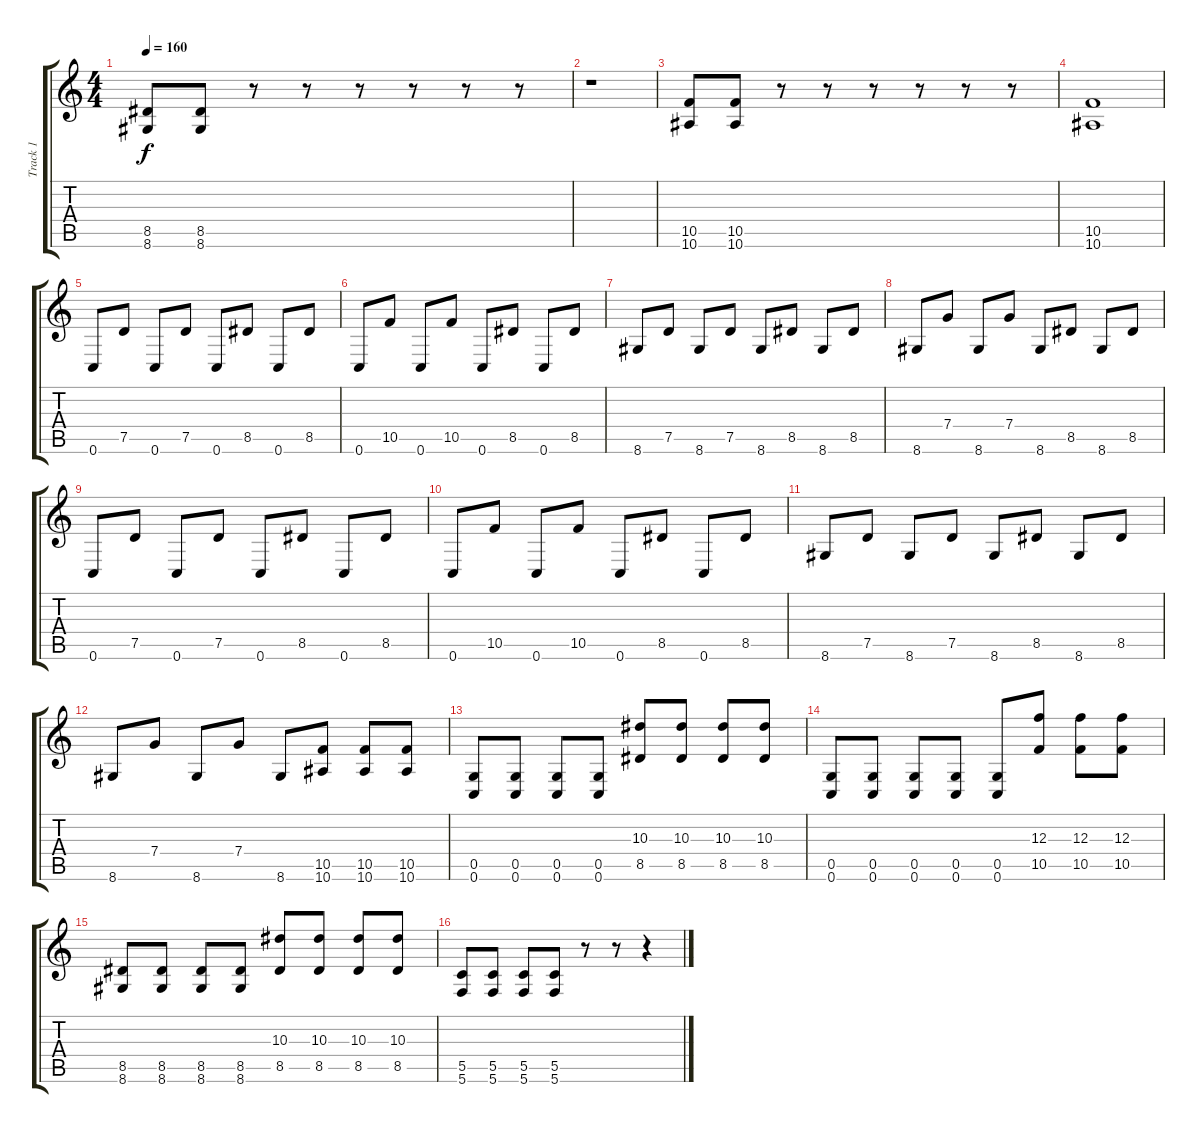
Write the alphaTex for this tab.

\track ("Track 1" "Track 1") {instrument distortionguitar}
\staff {score tabs}
\tuning (D4 A3 F3 C3 G2 C2) {hide}
\ts (4 4)
\tempo 160
\clef g2
\ks c
(8.5 8.6).8{dy f} (8.5 8.6).8 r.8 r.8 r.8 r.8 r.8 r.8 |
r.1 |
(10.5 10.6).8 (10.5 10.6).8 r.8 r.8 r.8 r.8 r.8 r.8 |
(10.5 10.6).1 |
0.6.8 7.5.8 0.6.8 7.5.8 0.6.8 8.5.8 0.6.8 8.5.8 |
0.6.8 10.5.8 0.6.8 10.5.8 0.6.8 8.5.8 0.6.8 8.5.8 |
8.6.8 7.5.8 8.6.8 7.5.8 8.6.8 8.5.8 8.6.8 8.5.8 |
8.6.8 7.4.8 8.6.8 7.4.8 8.6.8 8.5.8 8.6.8 8.5.8 |
0.6.8 7.5.8 0.6.8 7.5.8 0.6.8 8.5.8 0.6.8 8.5.8 |
0.6.8 10.5.8 0.6.8 10.5.8 0.6.8 8.5.8 0.6.8 8.5.8 |
8.6.8 7.5.8 8.6.8 7.5.8 8.6.8 8.5.8 8.6.8 8.5.8 |
8.6.8 7.4.8 8.6.8 7.4.8 8.6.8 (10.5 10.6).8 (10.5 10.6).8 (10.5 10.6).8 |
(0.5 0.6).8 (0.5 0.6).8 (0.5 0.6).8 (0.5 0.6).8 (10.3 8.5).8 (10.3 8.5).8 (10.3 8.5).8 (10.3 8.5).8 |
(0.5 0.6).8 (0.5 0.6).8 (0.5 0.6).8 (0.5 0.6).8 (0.5 0.6).8 (12.3 10.5).8 (12.3 10.5).8 (12.3 10.5).8 |
(8.5 8.6).8 (8.5 8.6).8 (8.5 8.6).8 (8.5 8.6).8 (10.3 8.5).8 (10.3 8.5).8 (10.3 8.5).8 (10.3 8.5).8 |
(5.5 5.6).8 (5.5 5.6).8 (5.5 5.6).8 (5.5 5.6).8 r.8 r.8 r.4
